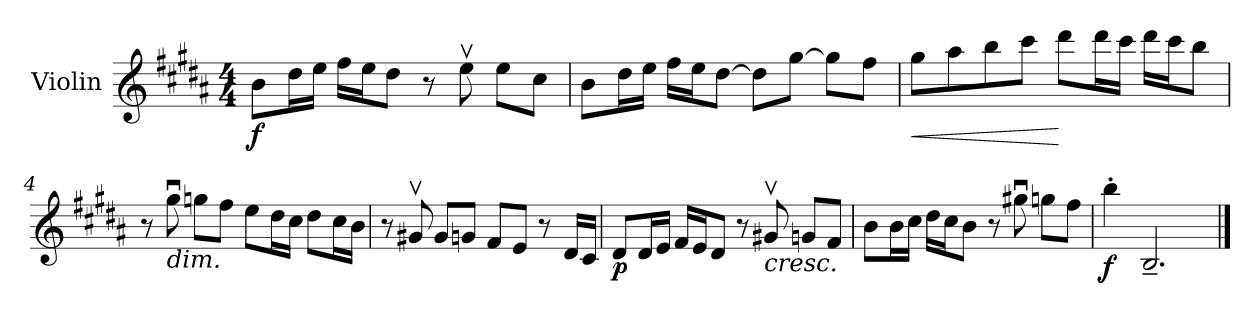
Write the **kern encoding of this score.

**kern	**dynam
*part1	*part1
*staff1	*staff1
*I"Violin	*
*I'Vln.	*
!!LO:PB:g=z
*clefG2	*
*k[f#c#g#d#a#]	*
*B:	*
*M4/4	*
=1	=1
8bi\L	f
16dd#i\L	.
16eei\JJ	.
16ff#i\LL	.
16eei\J	.
8dd#i\J	.
8r	.
8eevi\	.
8eei\L	.
8cc#i\J	.
=2	=2
8bi\L	.
16dd#i\L	.
16eei\JJ	.
16ff#i\LL	.
16eei\J	.
[>8dd#i\J	.
8dd#i\L]	.
[>8gg#i\J	.
8gg#i\L]	.
8ff#i\J	.
=3	=3
!	!LO:HP:b
8gg#i\L	<
8aa#i\	.
8bbi\	.
8ccc#i\J	.
8ddd#i\L	[
16ddd#i\L	.
16ccc#i\JJ	.
16ddd#i\LL	.
16ccc#i\J	.
8bbi\J	.
!!LO:LB:g=z
=4	=4
8r	.
!LO:TX:b:i:t=dim.	!
8gg#ui\	.
8ggni\L	.
8ff#i\J	.
8eei\L	.
16dd#i\L	.
16cc#i\JJ	.
8dd#i\L	.
16cc#i\L	.
16bi\JJ	.
=5	=5
8r	.
8g#Xvi/	.
8g#i/L	.
8gni/J	.
8f#i/L	.
8ei/J	.
8r	.
16d#i/LL	.
16c#i/JJ	.
!!LO:LB:g=z
=6	=6
8d#i/L	p
16d#i/L	.
16ei/JJ	.
16f#i/LL	.
16ei/J	.
8d#i/J	.
8r	.
!LO:TX:b:i:t=cresc.	!
8g#Xvi/	.
8gni/L	.
8f#i/J	.
=7	=7
8bi\L	.
16bi\L	.
16cc#i\JJ	.
16dd#i\LL	.
16cc#i\J	.
8bi\J	.
8r	.
8gg#Xui\	.
8ggni\L	.
8ff#i\J	.
=8	=8
4bb'i\	f
2.B~i/	.
==	==
*-	*-
